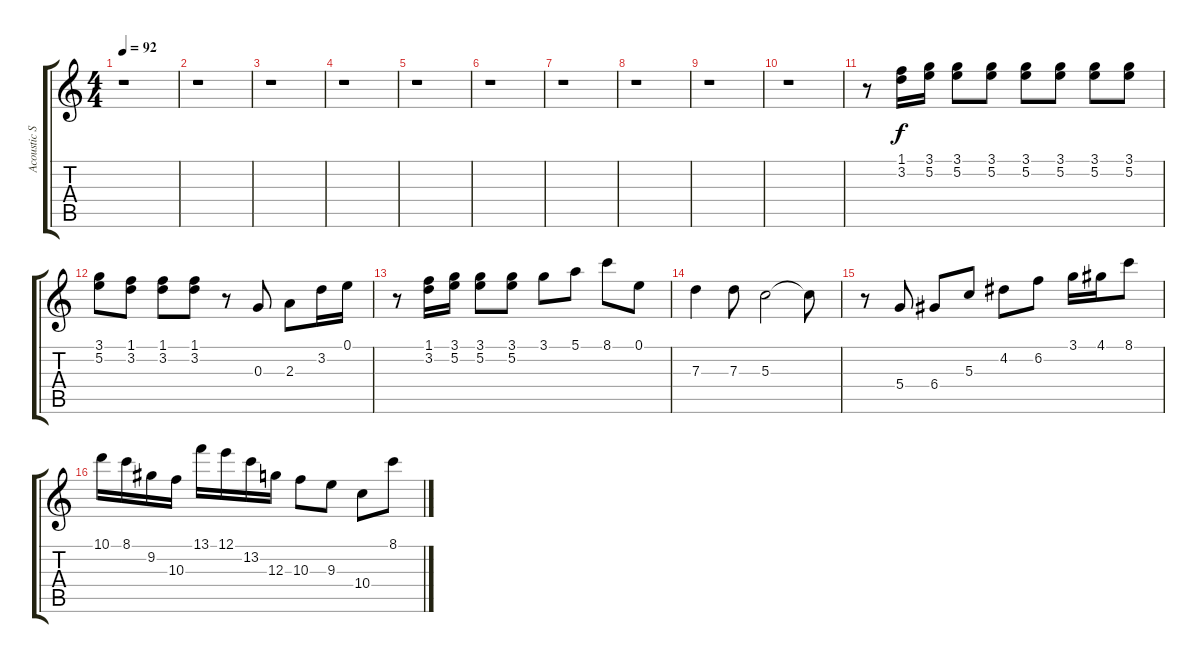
\track ("Acoustic Solo" "Acoustic S") {instrument acousticguitarnylon}
\staff {score tabs}
\tuning (E4 B3 G3 D3 A2 E2) {hide}
\ts (4 4)
\tempo 92
\clef g2
\ks c
r.1{dy f} |
r.1 |
r.1 |
r.1 |
r.1 |
r.1 |
r.1 |
r.1 |
r.1 |
r.1 |
r.8 (1.1 3.2).16 (3.1 5.2).16 (3.1 5.2).8 (3.1 5.2).8 (3.1 5.2).8 (3.1 5.2).8 (3.1 5.2).8 (3.1 5.2).8 |
(3.1 5.2).8 (1.1 3.2).8 (1.1 3.2).8 (1.1 3.2).8 r.8 0.3.8 2.3.8 3.2.16 0.1.16 |
r.8 (1.1 3.2).16 (3.1 5.2).16 (3.1 5.2).8 (3.1 5.2).8 3.1.8 5.1.8 8.1.8 0.1.8 |
7.3.4 7.3.8 5.3.2 5.3{t}.8 |
r.8 5.4.8 6.4.8 5.3.8 4.2.8 6.2.8 3.1.16 4.1.16 8.1.8 |
10.1.16 8.1.16 9.2.16 10.3.16 13.1.16 12.1.16 13.2.16 12.3.16 10.3.8 9.3.8 10.4.8 8.1.8
